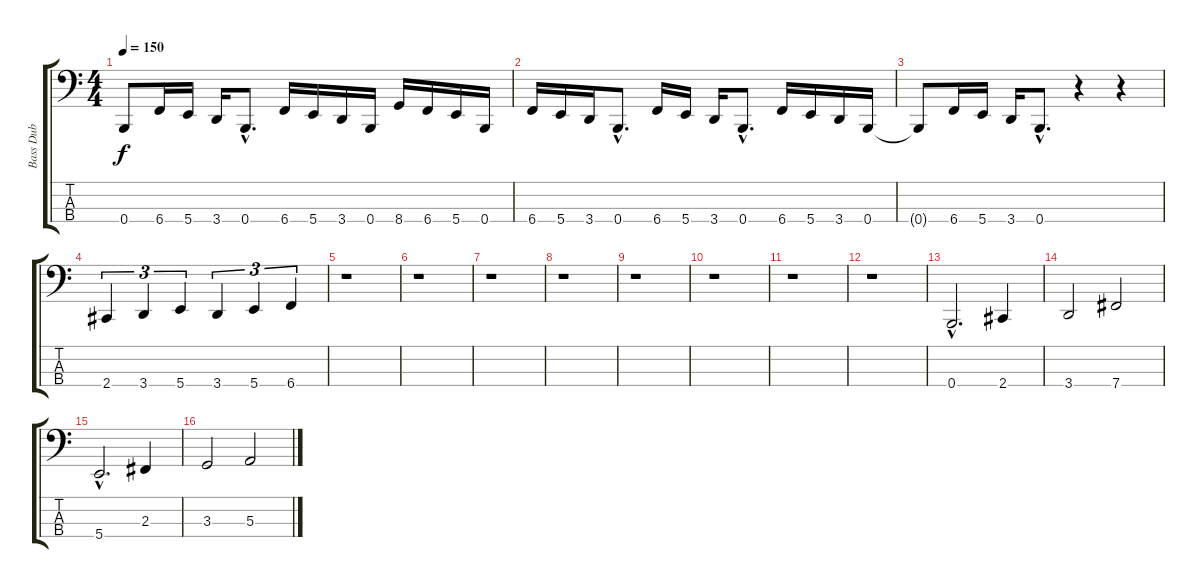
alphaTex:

\track ("Bass Dub" "Bass Dub") {instrument electricbasspick}
\staff {score tabs}
\tuning (D2 A1 E1 B0) {hide}
\ts (4 4)
\tempo 150
\clef f4
\ks c
0.4{t}.8{dy f} 6.4.16 5.4.16 3.4.16 0.4{hac}.8{d} 6.4.16 5.4.16 3.4.16 0.4.16 8.4.16 6.4.16 5.4.16 0.4.16 |
6.4.16 5.4.16 3.4.16 0.4{hac}.8{d} 6.4.16 5.4.16 3.4.16 0.4{hac}.8{d} 6.4.16 5.4.16 3.4.16 0.4.16 |
0.4{t}.8 6.4.16 5.4.16 3.4.16 0.4{hac}.8{d} r.4 r.4 |
2.4.4{tu (3 2)} 3.4.4{tu (3 2)} 5.4.4{tu (3 2)} 3.4.4{tu (3 2)} 5.4.4{tu (3 2)} 6.4.4{tu (3 2)} |
r.1 |
r.1 |
r.1 |
r.1 |
r.1 |
r.1 |
r.1 |
r.1 |
0.4{hac}.2{d} 2.4.4 |
3.4.2 7.4.2 |
5.4{hac}.2{d} 2.3.4 |
3.3.2 5.3.2
